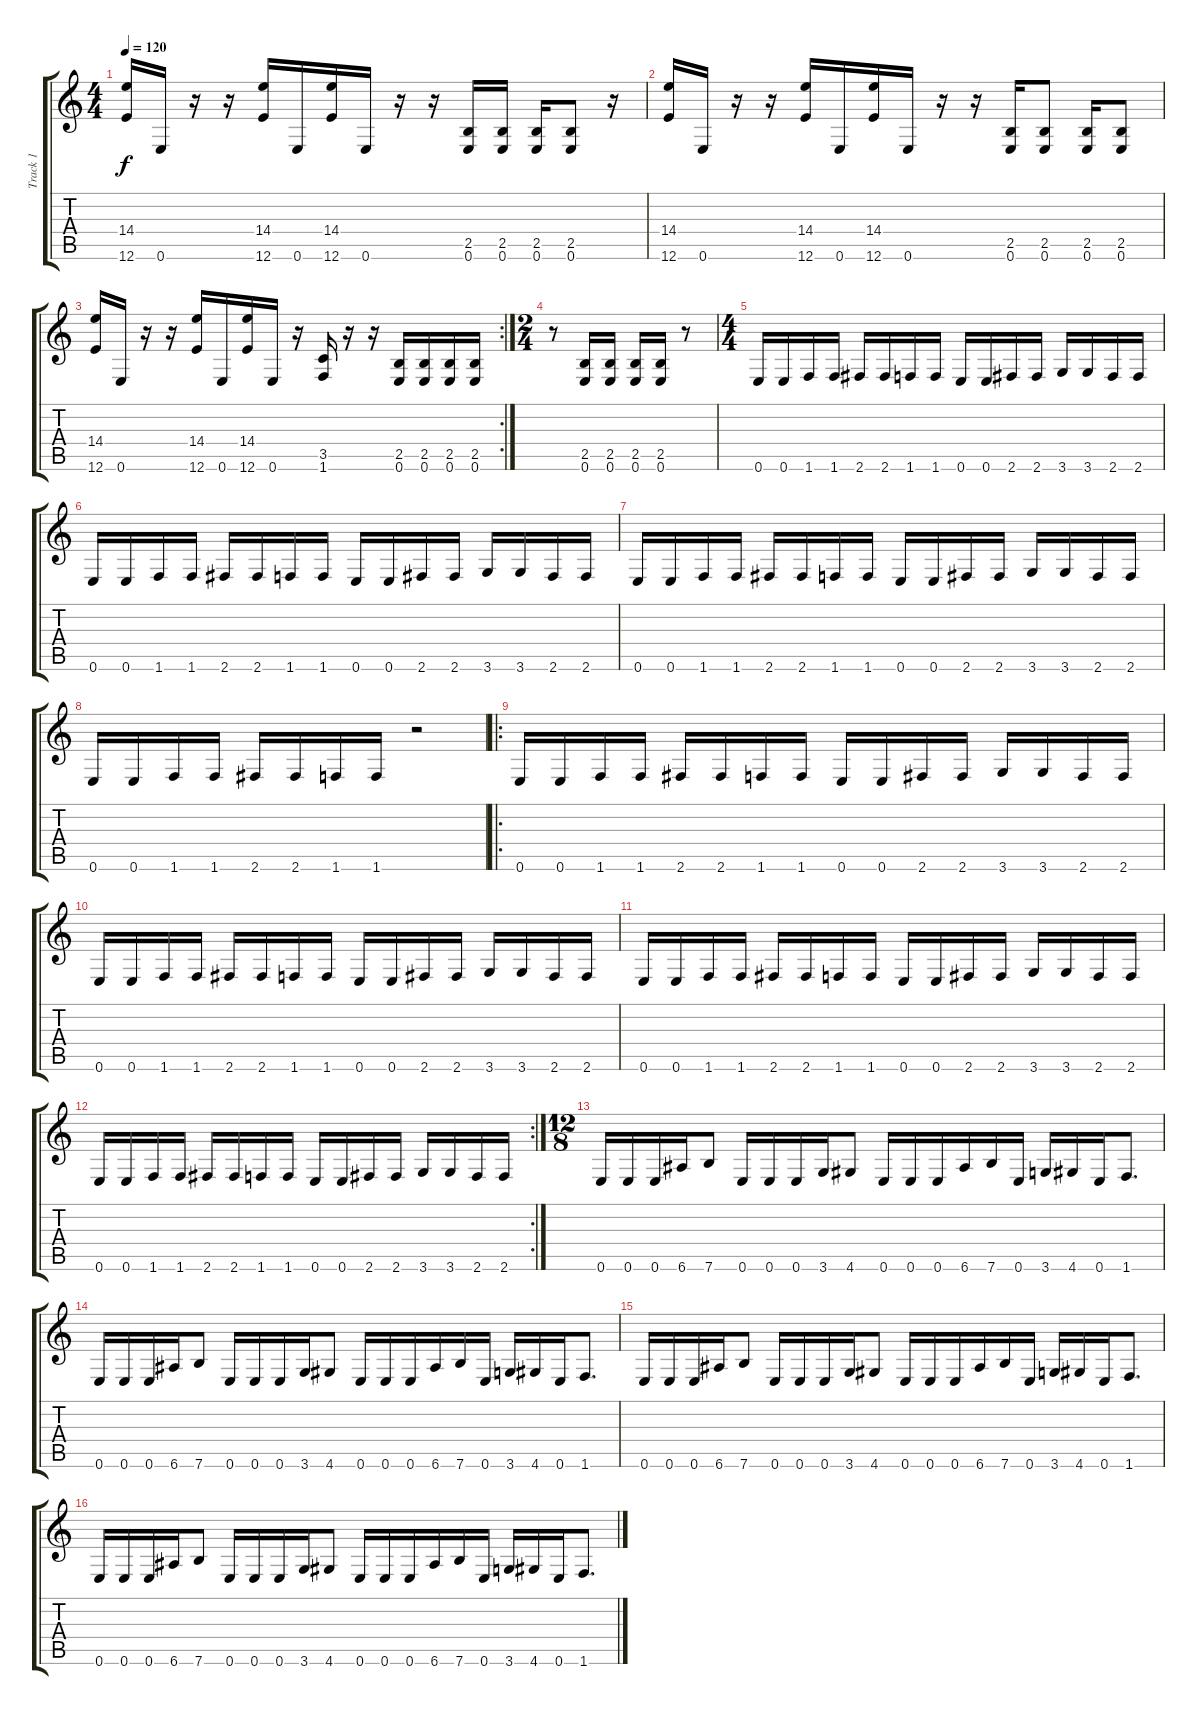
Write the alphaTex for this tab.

\track ("Track 1" "Track 1") {instrument electricguitarjazz}
\staff {score tabs}
\tuning (E4 B3 G3 D3 A2 E2) {hide}
\ts (4 4)
\tempo 120
\clef g2
\ks c
(14.4 12.6).16{dy f} 0.6.16 r.16 r.16 (14.4 12.6).16 0.6.16 (14.4 12.6).16 0.6.16 r.16 r.16 (2.5 0.6).16 (2.5 0.6).16 (2.5 0.6).16 (2.5 0.6).8 r.16 |
(14.4 12.6).16 0.6.16 r.16 r.16 (14.4 12.6).16 0.6.16 (14.4 12.6).16 0.6.16 r.16 r.16 (2.5 0.6).16 (2.5 0.6).8 (2.5 0.6).16 (2.5 0.6).8 |
\rc 2
(14.4 12.6).16 0.6.16 r.16 r.16 (14.4 12.6).16 0.6.16 (14.4 12.6).16 0.6.16 r.16 (3.5 1.6).16 r.16 r.16 (2.5 0.6).16 (2.5 0.6).16 (2.5 0.6).16 (2.5 0.6).16 |
\ts (2 4)
r.8 (2.5 0.6).16 (2.5 0.6).16 (2.5 0.6).16 (2.5 0.6).16 r.8 |
\ts (4 4)
0.6.16 0.6.16 1.6.16 1.6.16 2.6.16 2.6.16 1.6.16 1.6.16 0.6.16 0.6.16 2.6.16 2.6.16 3.6.16 3.6.16 2.6.16 2.6.16 |
0.6.16 0.6.16 1.6.16 1.6.16 2.6.16 2.6.16 1.6.16 1.6.16 0.6.16 0.6.16 2.6.16 2.6.16 3.6.16 3.6.16 2.6.16 2.6.16 |
0.6.16 0.6.16 1.6.16 1.6.16 2.6.16 2.6.16 1.6.16 1.6.16 0.6.16 0.6.16 2.6.16 2.6.16 3.6.16 3.6.16 2.6.16 2.6.16 |
0.6.16 0.6.16 1.6.16 1.6.16 2.6.16 2.6.16 1.6.16 1.6.16 r.2 |
\ro
0.6.16 0.6.16 1.6.16 1.6.16 2.6.16 2.6.16 1.6.16 1.6.16 0.6.16 0.6.16 2.6.16 2.6.16 3.6.16 3.6.16 2.6.16 2.6.16 |
0.6.16 0.6.16 1.6.16 1.6.16 2.6.16 2.6.16 1.6.16 1.6.16 0.6.16 0.6.16 2.6.16 2.6.16 3.6.16 3.6.16 2.6.16 2.6.16 |
0.6.16 0.6.16 1.6.16 1.6.16 2.6.16 2.6.16 1.6.16 1.6.16 0.6.16 0.6.16 2.6.16 2.6.16 3.6.16 3.6.16 2.6.16 2.6.16 |
\rc 2
0.6.16 0.6.16 1.6.16 1.6.16 2.6.16 2.6.16 1.6.16 1.6.16 0.6.16 0.6.16 2.6.16 2.6.16 3.6.16 3.6.16 2.6.16 2.6.16 |
\ts (12 8)
0.6.16 0.6.16 0.6.16 6.6.16 7.6.8 0.6.16 0.6.16 0.6.16 3.6.16 4.6.8 0.6.16 0.6.16 0.6.16 6.6.16 7.6.16 0.6.16 3.6.16 4.6.16 0.6.16 1.6.8{d} |
0.6.16 0.6.16 0.6.16 6.6.16 7.6.8 0.6.16 0.6.16 0.6.16 3.6.16 4.6.8 0.6.16 0.6.16 0.6.16 6.6.16 7.6.16 0.6.16 3.6.16 4.6.16 0.6.16 1.6.8{d} |
0.6.16 0.6.16 0.6.16 6.6.16 7.6.8 0.6.16 0.6.16 0.6.16 3.6.16 4.6.8 0.6.16 0.6.16 0.6.16 6.6.16 7.6.16 0.6.16 3.6.16 4.6.16 0.6.16 1.6.8{d} |
0.6.16 0.6.16 0.6.16 6.6.16 7.6.8 0.6.16 0.6.16 0.6.16 3.6.16 4.6.8 0.6.16 0.6.16 0.6.16 6.6.16 7.6.16 0.6.16 3.6.16 4.6.16 0.6.16 1.6.8{d}
